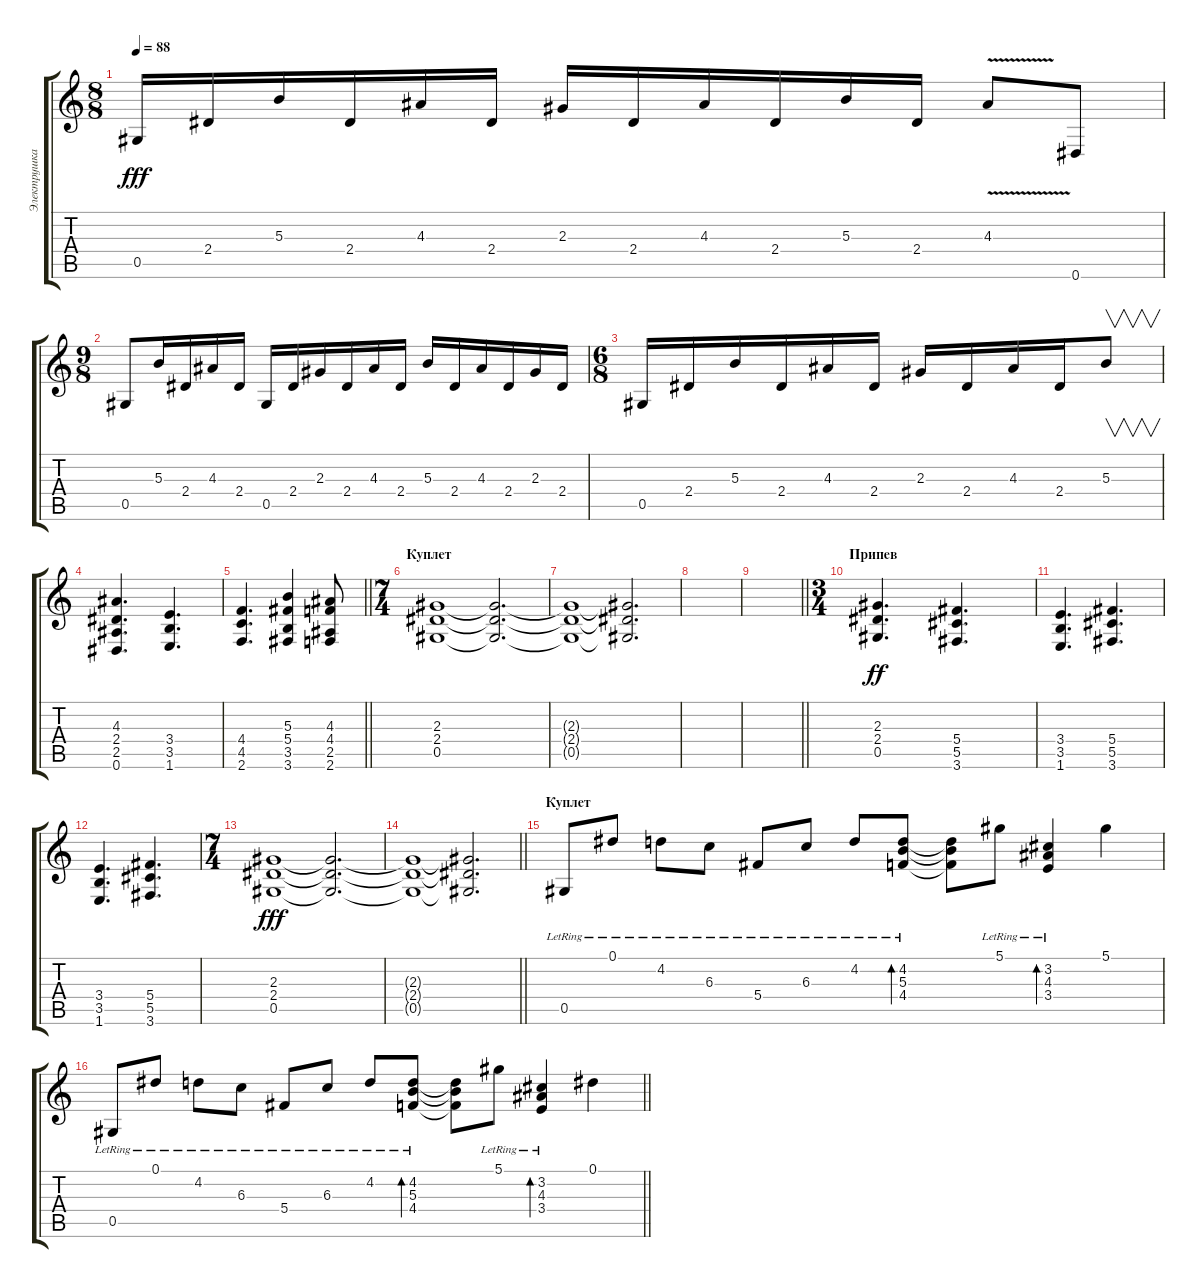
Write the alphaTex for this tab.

\track ("Электрушка" "Электрушка") {instrument electricguitarclean}
\staff {score tabs}
\tuning (Eb4 Bb3 Gb3 Db3 Ab2 Eb2) {hide}
\ts (8 8)
\tempo 88
\clef g2
\ks c
0.5.16{dy fff} 2.4.16 5.3.16 2.4.16 4.3.16 2.4.16 2.3.16 2.4.16 4.3.16 2.4.16 5.3.16 2.4.16 4.3{v}.8 0.6.8 |
\ts (9 8)
0.5.8 5.3.16 2.4.16 4.3.16 2.4.16 0.5.16 2.4.16 2.3.16 2.4.16 4.3.16 2.4.16 5.3.16 2.4.16 4.3.16 2.4.16 2.3.16 2.4.16 |
\ts (6 8)
0.5.16 2.4.16 5.3.16 2.4.16 4.3.16 2.4.16 2.3.16 2.4.16 4.3.16 2.4.16 5.3.8{v} |
(4.3 2.4 2.5 0.6).4{d} (3.4 3.5 1.6).4{d} |
\barLineRight lightlight
(4.4 4.5 2.6).4{d} (5.3 5.4 3.5 3.6).4 (4.3 4.4 2.5 2.6).8 |
\ts (7 4)
\section ("" "Куплет")
(2.3 2.4 0.5).1{volume 6} (2.3{t} 2.4{t} 0.5{t}).2{d} |
(2.3{t} 2.4{t} 0.5{t}).1 (2.3{t} 2.4{t} 0.5{t}).2{d} |
|
\barLineRight lightlight
|
\ts (3 4)
\section ("" "Припев")
(2.3 2.4 0.5).4{d dy ff volume 10} (5.4 5.5 3.6).4{d} |
(3.4 3.5 1.6).4{d} (5.4 5.5 3.6).4{d} |
(3.4 3.5 1.6).4{d} (5.4 5.5 3.6).4{d} |
\ts (7 4)
(2.3 2.4 0.5).1{dy fff volume 6} (2.3{t} 2.4{t} 0.5{t}).2{d} |
\barLineRight lightlight
(2.3{t} 2.4{t} 0.5{t}).1 (2.3{t} 2.4{t} 0.5{t}).2{d} |
\section ("" "Куплет")
0.5{lr}.8{volume 8 instrument electricguitarclean} 0.1{lr}.8 4.2{lr}.8 6.3{lr}.8 5.4{lr}.8 6.3{lr}.8 4.2{lr}.8 (4.2{lr} 5.3{lr} 4.4{lr}).8{bd 30} (4.2{t} 5.3{t} 4.4{t}).8 5.1{lr}.8 (3.2{lr} 4.3{lr} 3.4{lr}).4{bd 30} 5.1.4 |
\barLineRight lightlight
0.5{lr}.8 0.1{lr}.8 4.2{lr}.8 6.3{lr}.8 5.4{lr}.8 6.3{lr}.8 4.2{lr}.8 (4.2{lr} 5.3{lr} 4.4{lr}).8{bd 30} (4.2{t} 5.3{t} 4.4{t}).8 5.1{lr}.8 (3.2{lr} 4.3{lr} 3.4{lr}).4{bd 30} 0.1.4
